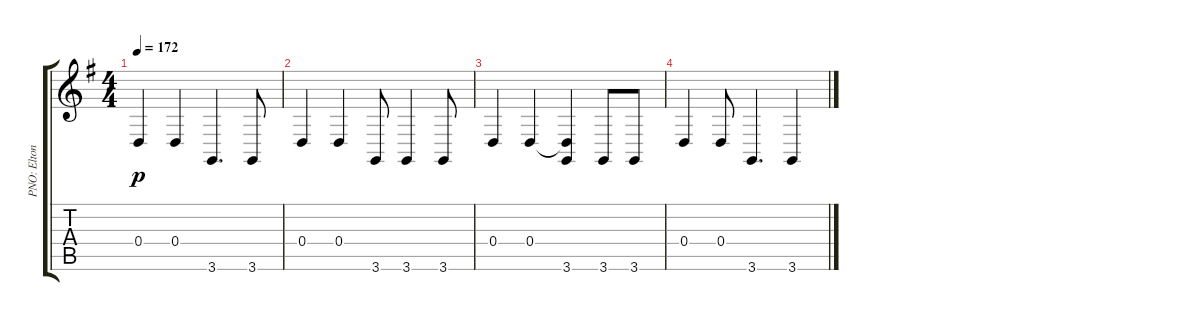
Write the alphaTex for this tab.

\track ("PNO: Elton John(LH)" "PNO: Elton") {instrument acousticgrandpiano}
\staff {score tabs}
\tuning (E4 B3 G3 D3 A2 E2) {hide}
\ts (4 4)
\tempo 172
\clef g2
\ks g
0.4.4{dy p} 0.4.4 3.6.4{d} 3.6.8 |
0.4.4 0.4.4 3.6.8 3.6.4 3.6.8 |
0.4.4 0.4.4 (0.4{t} 3.6).4 3.6.8 3.6.8 |
0.4.4 0.4.8 3.6.4{d} 3.6.4
